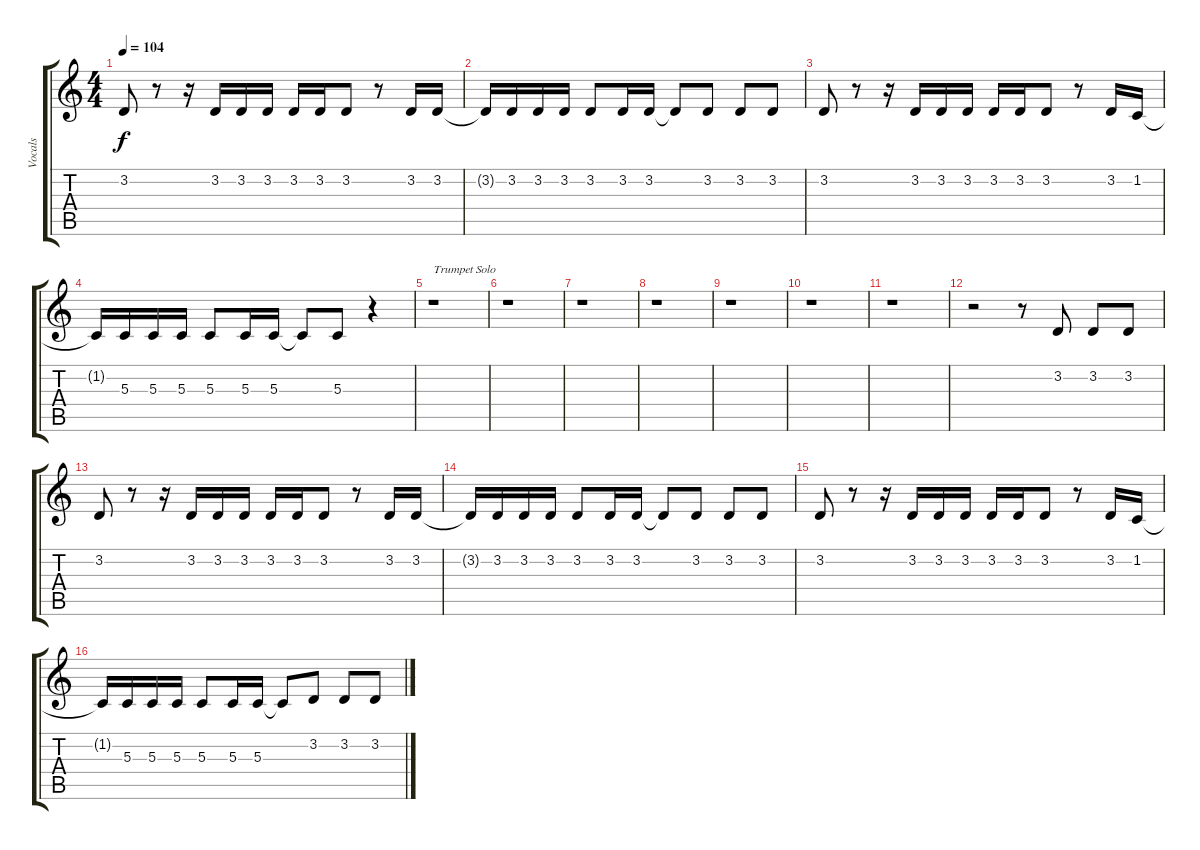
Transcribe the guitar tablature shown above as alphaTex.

\track ("Vocals" "Vocals") {instrument pad2warm}
\staff {score tabs}
\tuning (E4 B3 G3 D3 A2 E2) {hide}
\ts (4 4)
\tempo 104
\clef g2
\ks c
3.2.8{dy f} r.8 r.16 3.2.16 3.2.16 3.2.16 3.2.16 3.2.16 3.2.8 r.8 3.2.16 3.2.16 |
3.2{t}.16 3.2.16 3.2.16 3.2.16 3.2.8 3.2.16 3.2.16 3.2{t}.8 3.2.8 3.2.8 3.2.8 |
3.2.8 r.8 r.16 3.2.16 3.2.16 3.2.16 3.2.16 3.2.16 3.2.8 r.8 3.2.16 1.2.16 |
1.2{t}.16 5.3.16 5.3.16 5.3.16 5.3.8 5.3.16 5.3.16 5.3{t}.8 5.3.8 r.4 |
r.1{txt "Trumpet Solo"} |
r.1 |
r.1 |
r.1 |
r.1 |
r.1 |
r.1 |
r.2 r.8 3.2.8 3.2.8 3.2.8 |
3.2.8 r.8 r.16 3.2.16 3.2.16 3.2.16 3.2.16 3.2.16 3.2.8 r.8 3.2.16 3.2.16 |
3.2{t}.16 3.2.16 3.2.16 3.2.16 3.2.8 3.2.16 3.2.16 3.2{t}.8 3.2.8 3.2.8 3.2.8 |
3.2.8 r.8 r.16 3.2.16 3.2.16 3.2.16 3.2.16 3.2.16 3.2.8 r.8 3.2.16 1.2.16 |
1.2{t}.16 5.3.16 5.3.16 5.3.16 5.3.8 5.3.16 5.3.16 5.3{t}.8 3.2.8 3.2.8 3.2.8
